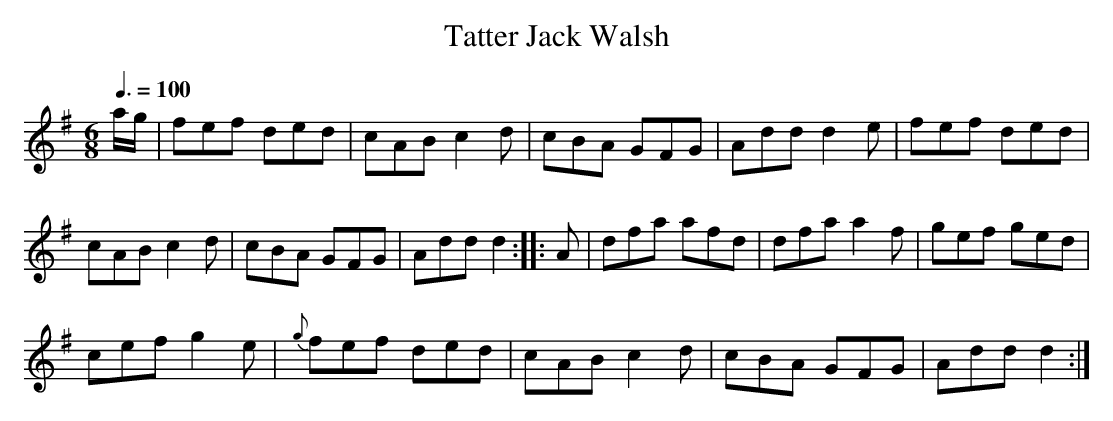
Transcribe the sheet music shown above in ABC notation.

X:1
T:Tatter Jack Walsh
Q:3/8=100
M:6/8
L:1/8
K:D mix
a/g/ | fef ded | cAB c2 d | cBA GFG | Add d2 e | fef ded |
cAB c2 d | cBA GFG | Add d2 :: A | dfa afd | dfa a2 f | gef ged |
cef g2 e | {g}fef ded | cAB c2 d | cBA GFG | Add d2 :|
